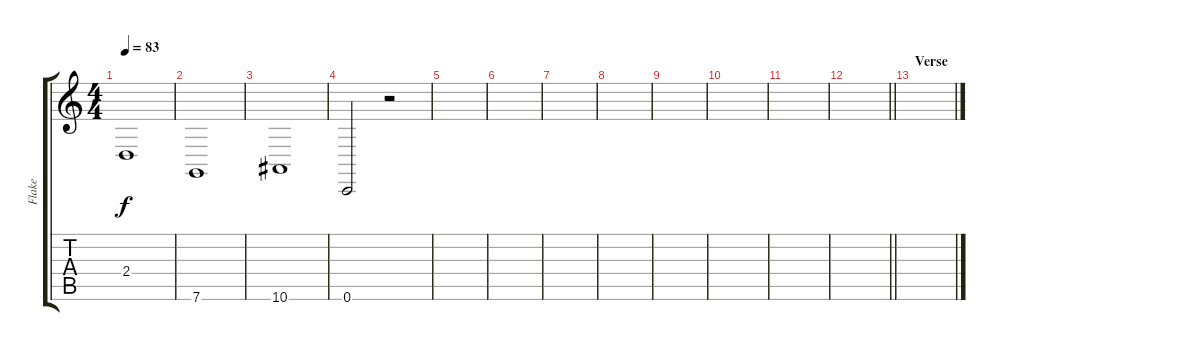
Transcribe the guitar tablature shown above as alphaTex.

\track ("Flake" "Flake") {instrument synthstrings1}
\staff {score tabs}
\tuning (D4 A3 F3 C3 G2 C2) {hide}
\ts (4 4)
\tempo 83
\clef g2
\ks c
2.4.1{dy f} |
7.6.1 |
10.6.1 |
0.6.2 r.2 |
|
|
|
|
|
|
|
\barLineRight lightlight
|
\section ("" "Verse")
